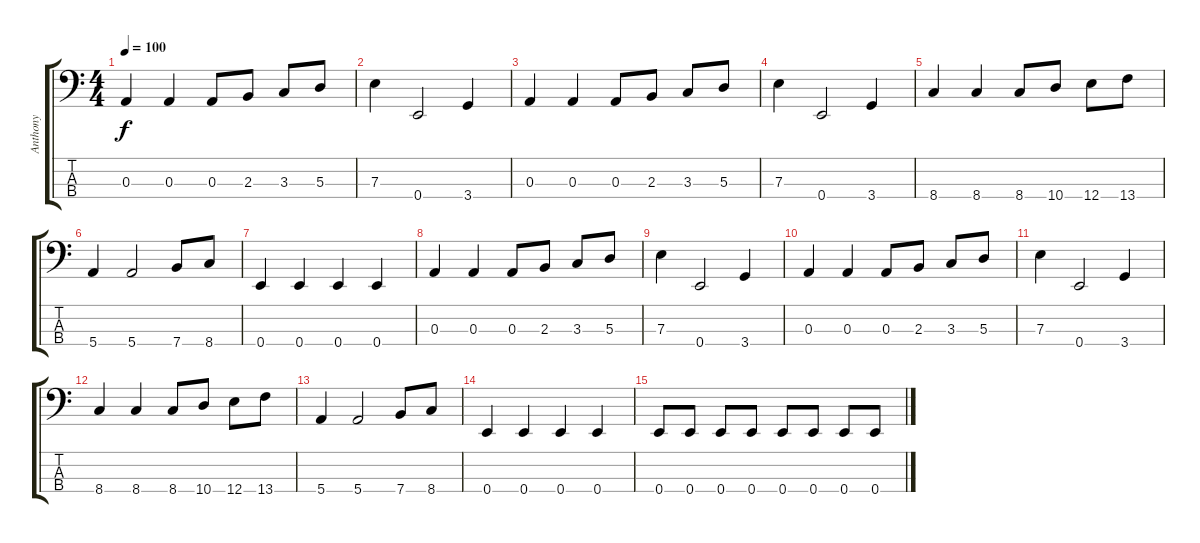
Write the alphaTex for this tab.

\track ("Anthony" "Anthony") {instrument electricbassfinger}
\staff {score tabs}
\tuning (G2 D2 A1 E1) {hide}
\ts (4 4)
\tempo 100
\clef f4
\ks c
0.3.4{dy f} 0.3.4 0.3.8 2.3.8 3.3.8 5.3.8 |
7.3.4 0.4.2 3.4.4 |
0.3.4 0.3.4 0.3.8 2.3.8 3.3.8 5.3.8 |
7.3.4 0.4.2 3.4.4 |
8.4.4 8.4.4 8.4.8 10.4.8 12.4.8 13.4.8 |
5.4.4 5.4.2 7.4.8 8.4.8 |
0.4.4 0.4.4 0.4.4 0.4.4 |
0.3.4 0.3.4 0.3.8 2.3.8 3.3.8 5.3.8 |
7.3.4 0.4.2 3.4.4 |
0.3.4 0.3.4 0.3.8 2.3.8 3.3.8 5.3.8 |
7.3.4 0.4.2 3.4.4 |
8.4.4 8.4.4 8.4.8 10.4.8 12.4.8 13.4.8 |
5.4.4 5.4.2 7.4.8 8.4.8 |
0.4.4 0.4.4 0.4.4 0.4.4 |
0.4.8 0.4.8 0.4.8 0.4.8 0.4.8 0.4.8 0.4.8 0.4.8
